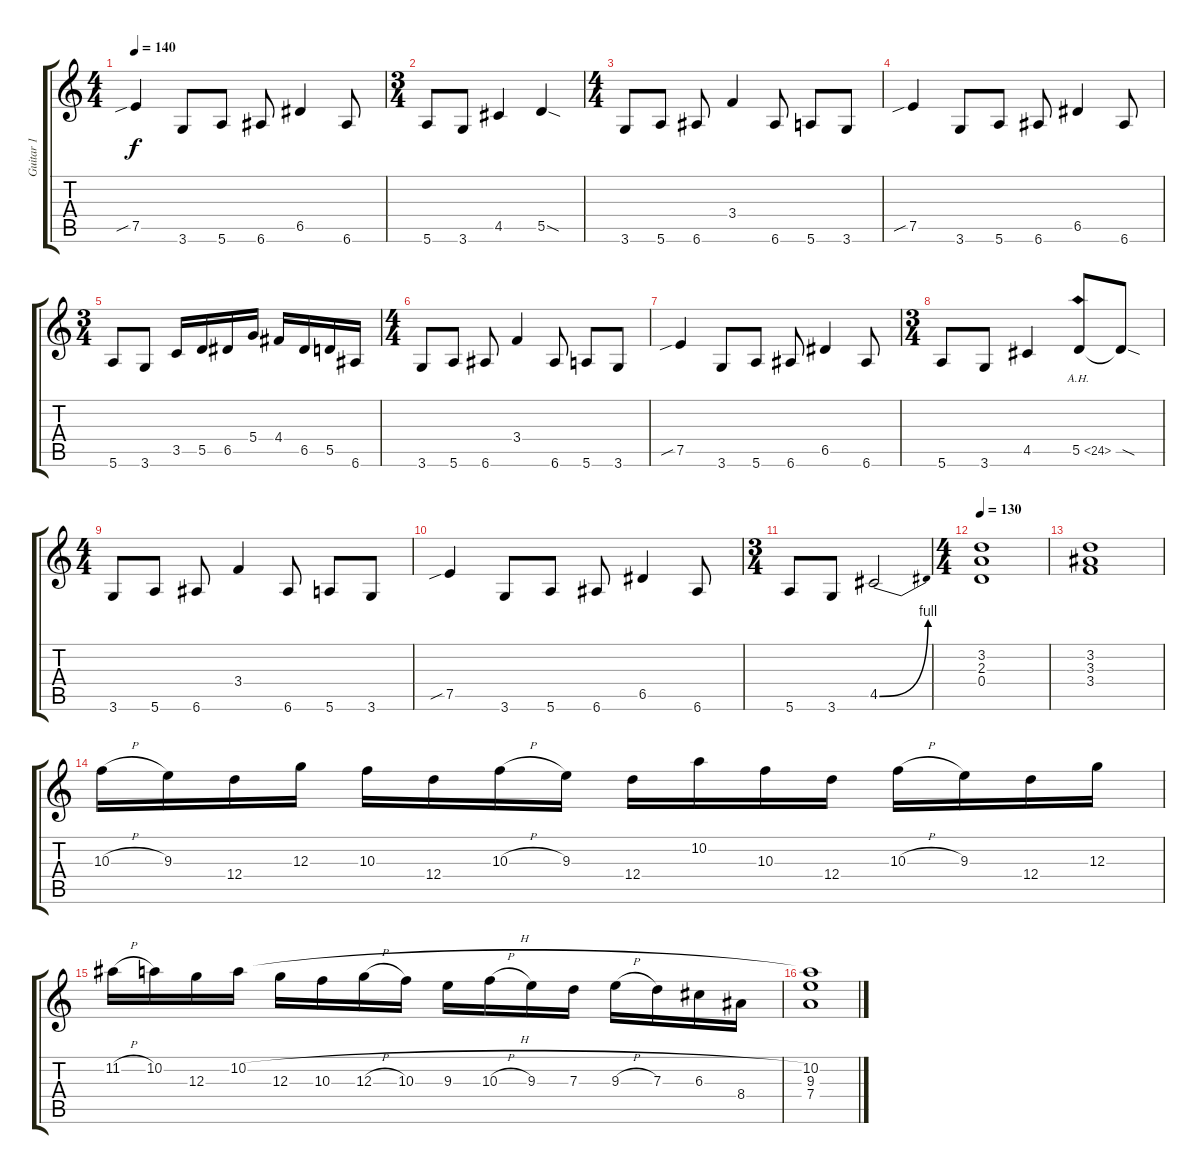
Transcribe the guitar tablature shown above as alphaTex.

\track ("Guitar 1" "Guitar 1") {instrument distortionguitar}
\staff {score tabs}
\tuning (E4 B3 G3 D3 A2 E2) {hide}
\ts (4 4)
\tempo 140
\clef g2
\ks c
7.5{sib}.4{dy f} 3.6.8 5.6.8 6.6.8 6.5.4 6.6.8 |
\ts (3 4)
5.6.8 3.6.8 4.5.4 5.5{sod}.4 |
\ts (4 4)
3.6.8 5.6.8 6.6.8 3.4.4 6.6.8 5.6.8 3.6.8 |
7.5{sib}.4 3.6.8 5.6.8 6.6.8 6.5.4 6.6.8 |
\ts (3 4)
5.6.8 3.6.8 3.5.16 5.5.16 6.5.16 5.4.16 4.4.16 6.5.16 5.5.16 6.6.16 |
\ts (4 4)
3.6.8 5.6.8 6.6.8 3.4.4 6.6.8 5.6.8 3.6.8 |
7.5{sib}.4 3.6.8 5.6.8 6.6.8 6.5.4 6.6.8 |
\ts (3 4)
5.6.8 3.6.8 4.5.4 5.5{ah 19}.8 5.5{sod t}.8 |
\ts (4 4)
3.6.8 5.6.8 6.6.8 3.4.4 6.6.8 5.6.8 3.6.8 |
7.5{sib}.4 3.6.8 5.6.8 6.6.8 6.5.4 6.6.8 |
\ts (3 4)
5.6.8 3.6.8 4.5{be (bend 0 0 60 4)}.2 |
\ts (4 4)
\tempo 130
(3.2 2.3 0.4).1 |
(3.2 3.3 3.4).1 |
10.3{h}.16 9.3.16 12.4.16 12.3.16 10.3.16 12.4.16 10.3{h}.16 9.3.16 12.4.16 10.2.16 10.3.16 12.4.16 10.3{h}.16 9.3.16 12.4.16 12.3.16 |
11.2{h}.16 10.2.16 12.3.16 10.2{h}.16 12.3.16 10.3.16 12.3{h}.16 10.3.16 9.3.16 10.3{h}.16 9.3.16 7.3.16 9.3{h}.16 7.3.16 6.3.16 8.4.16 |
(10.2 9.3 7.4).1
